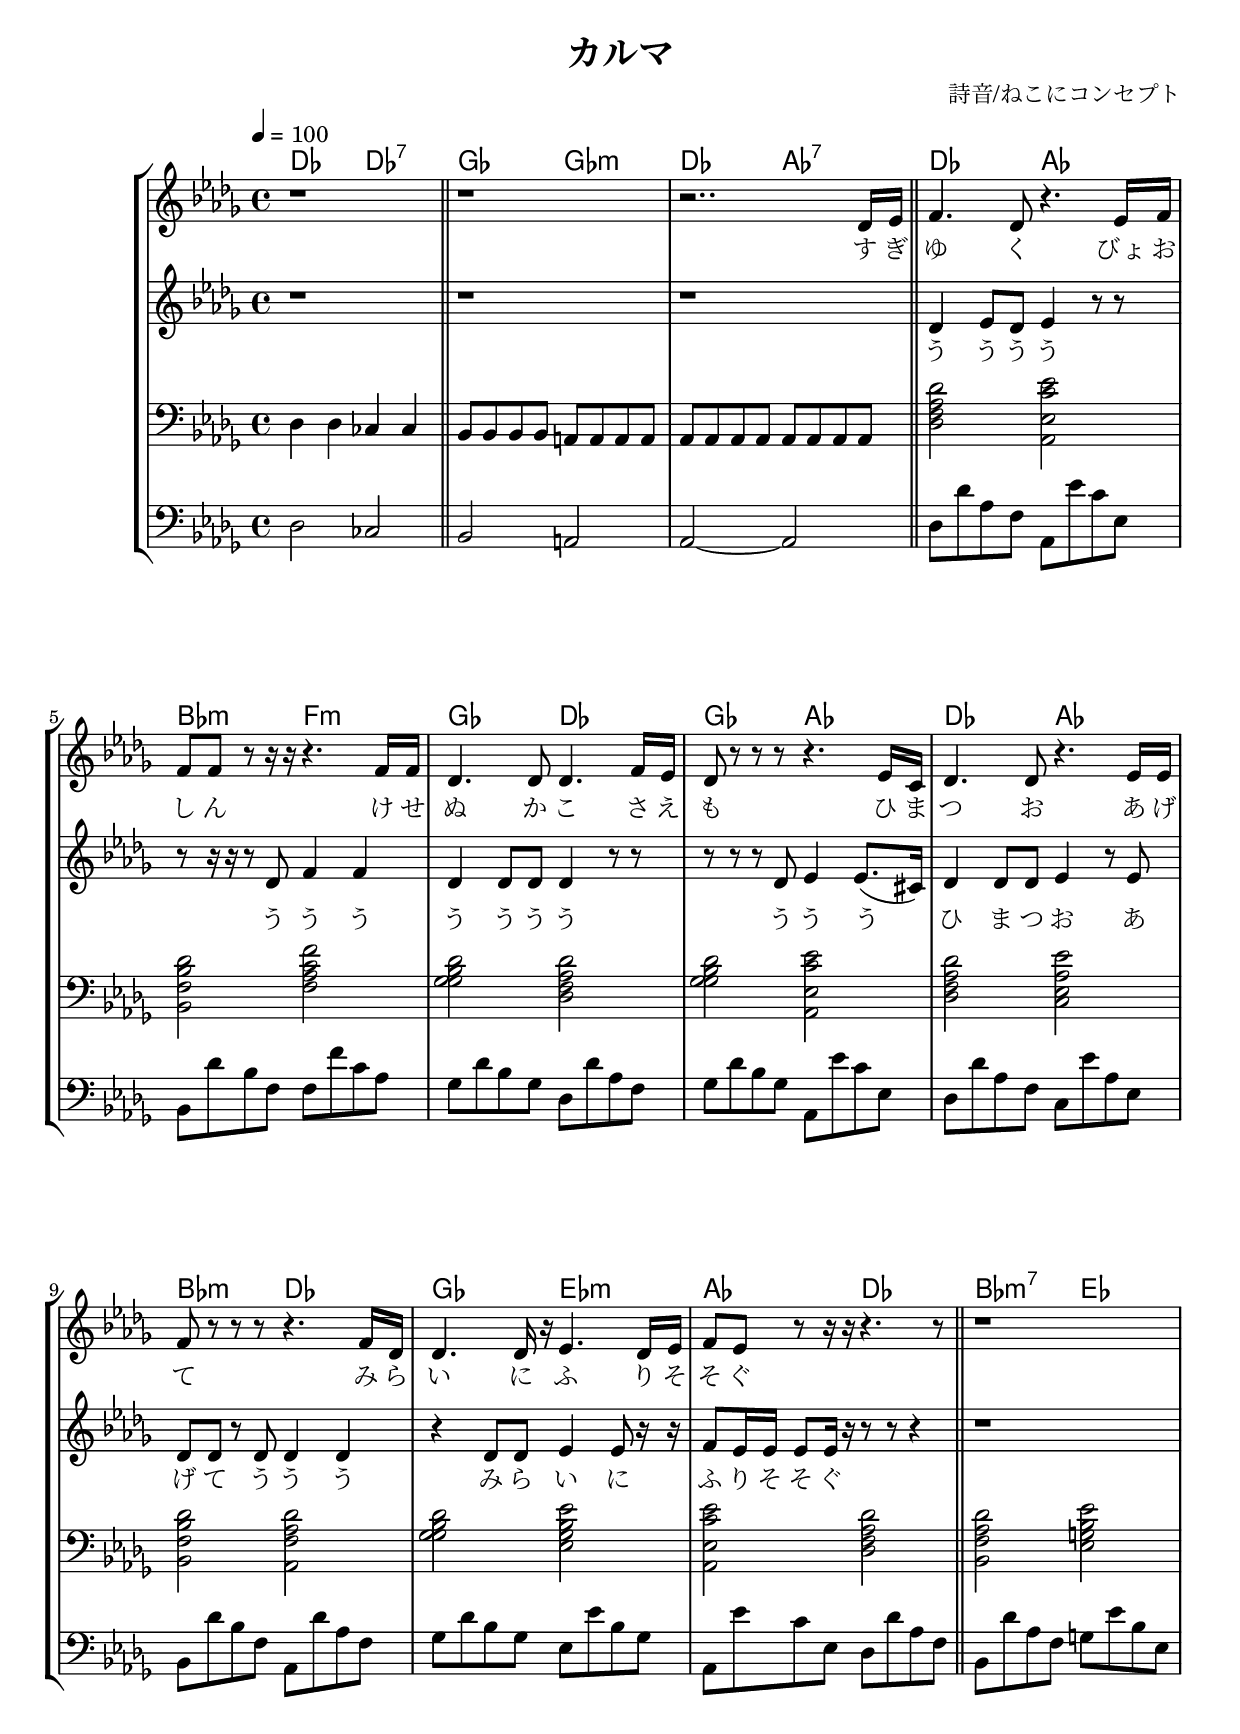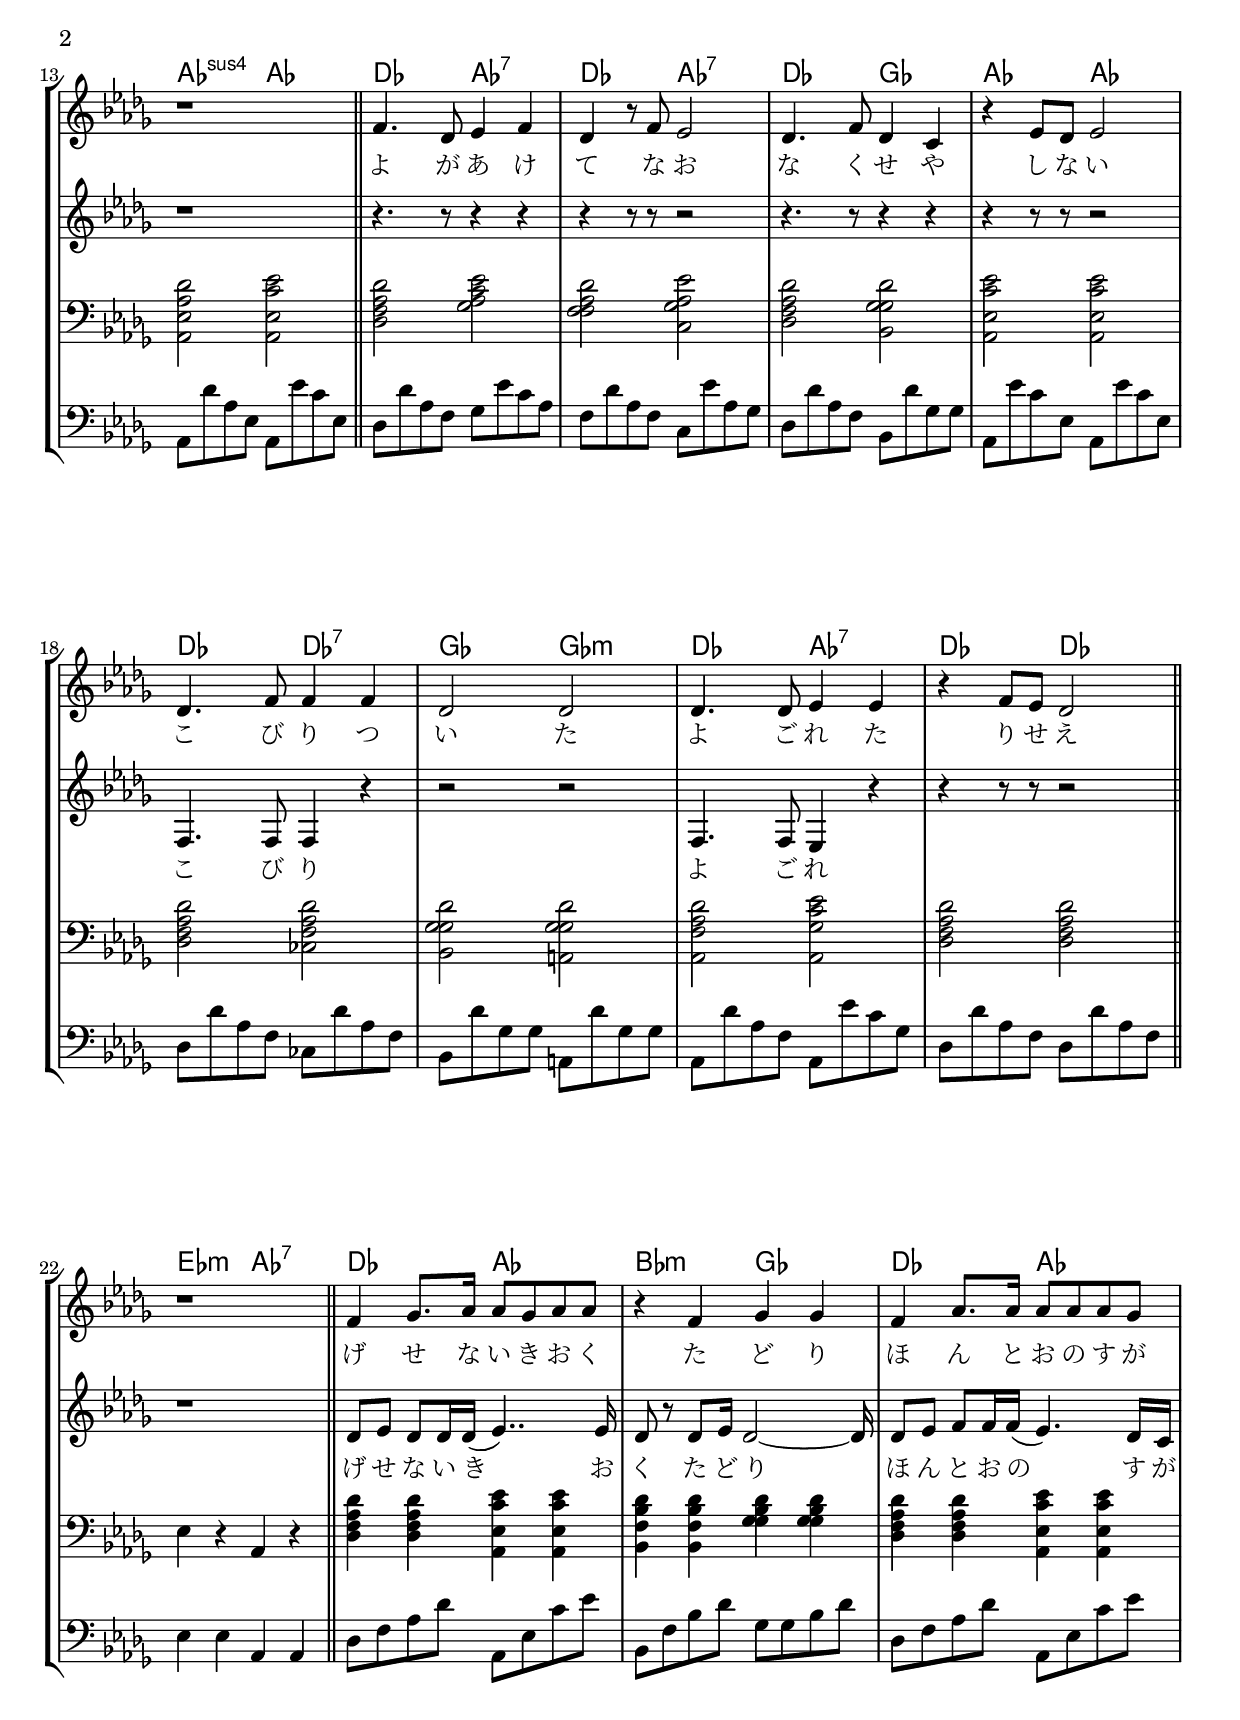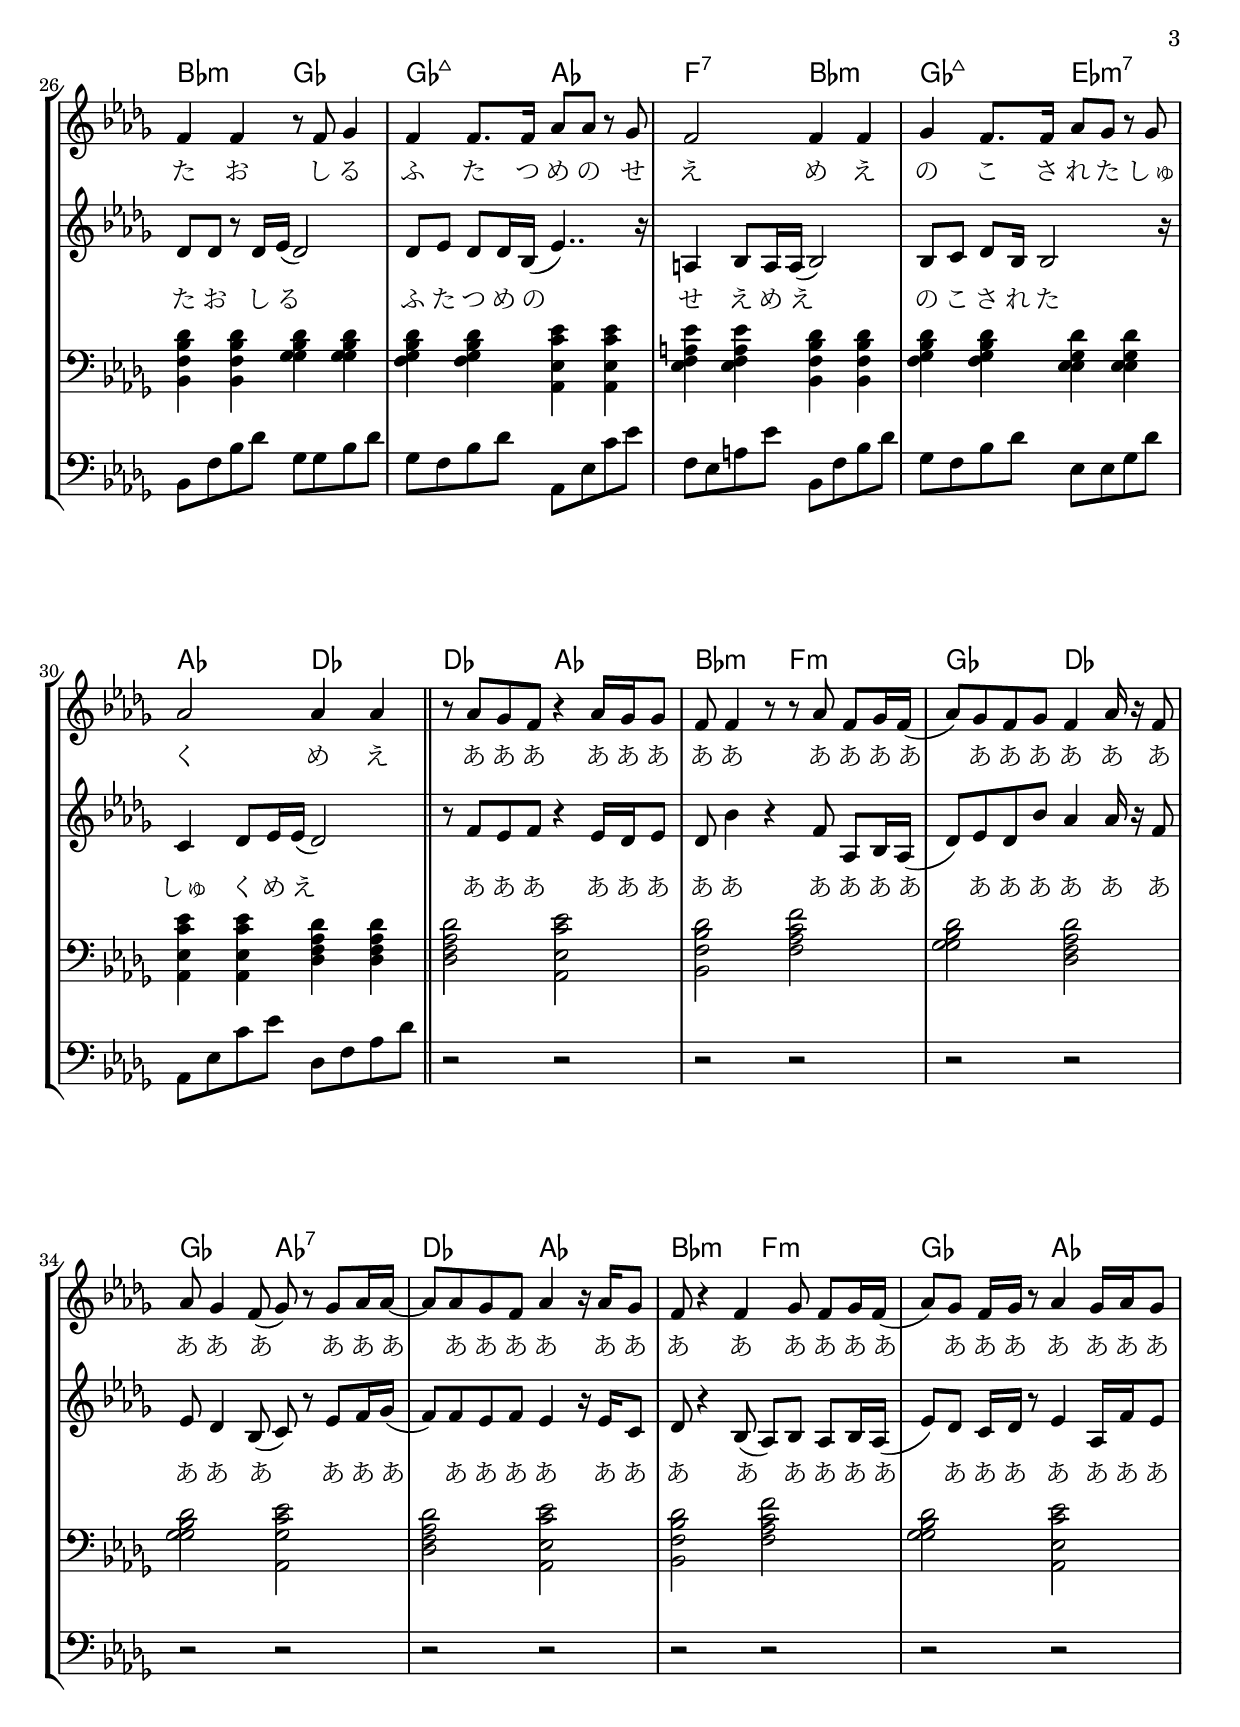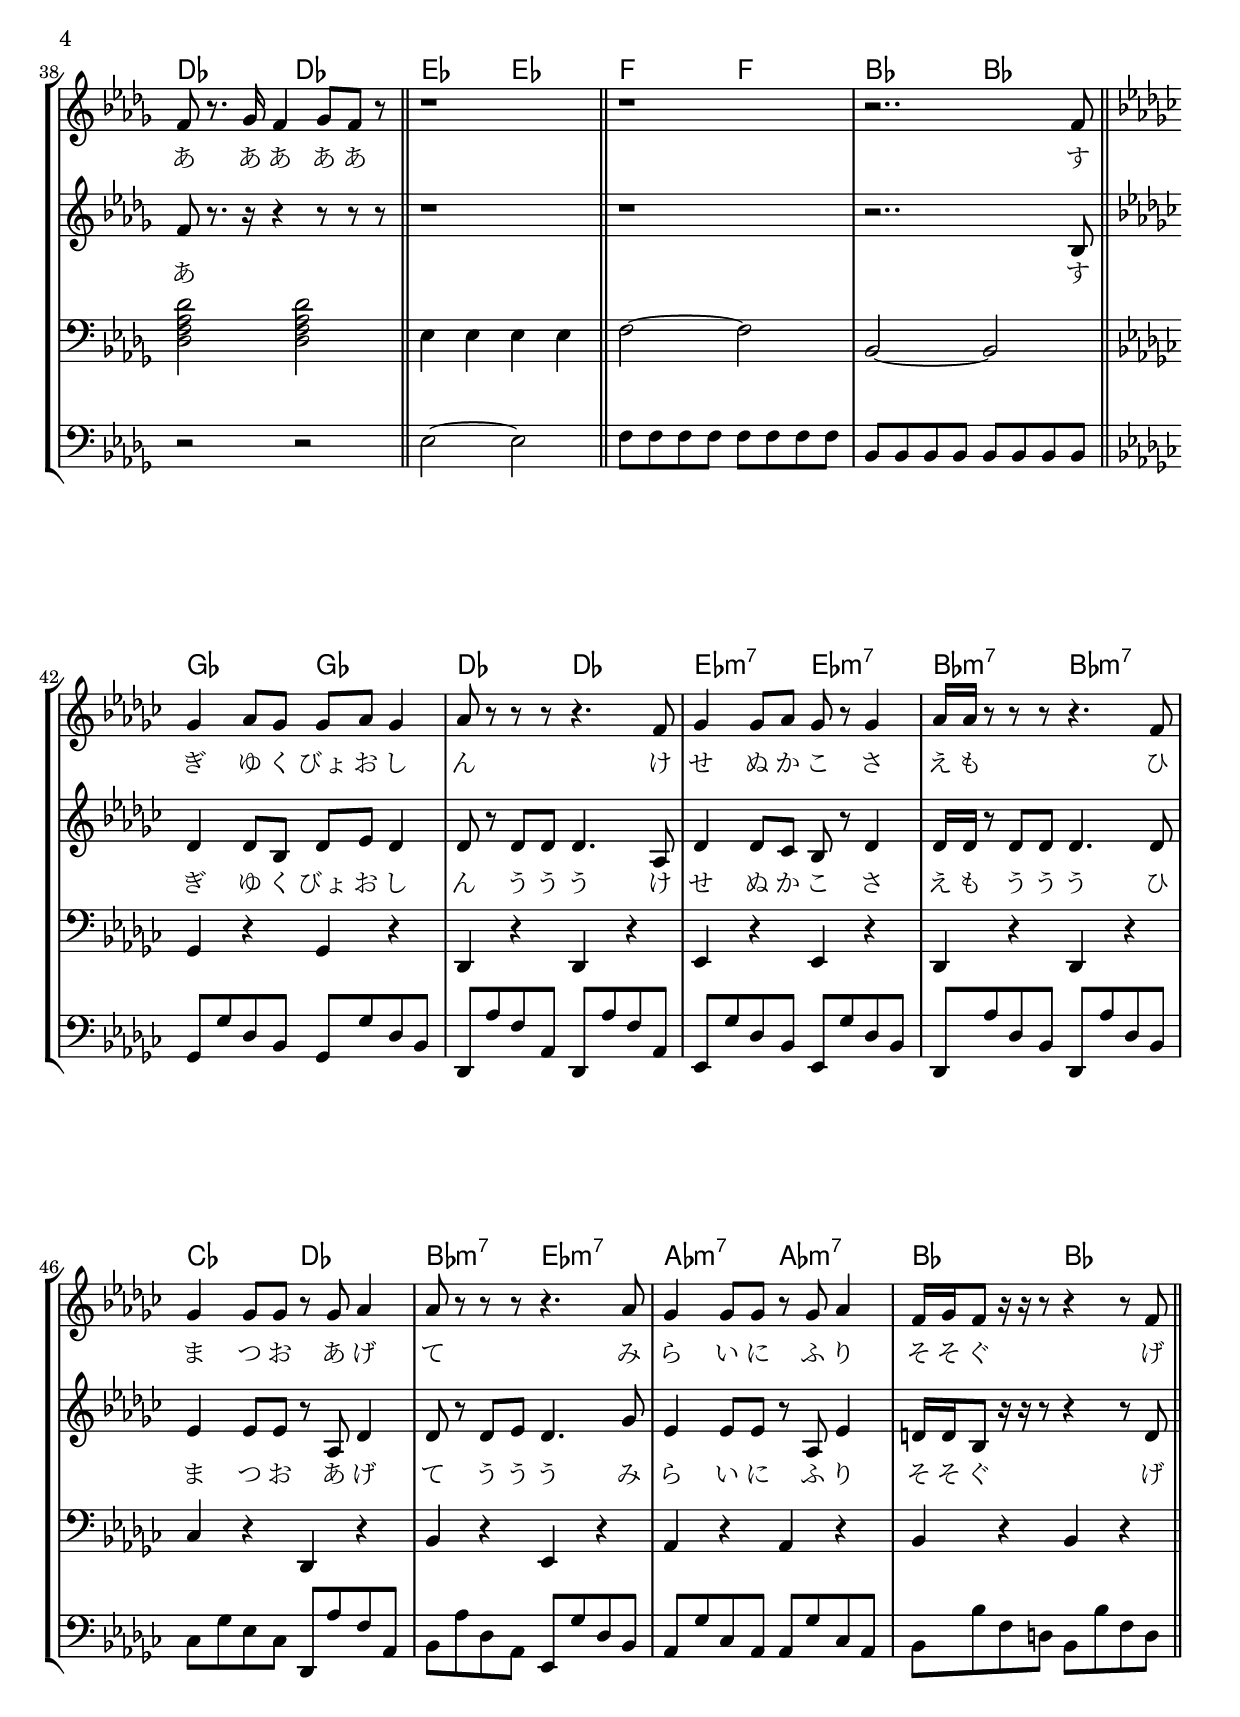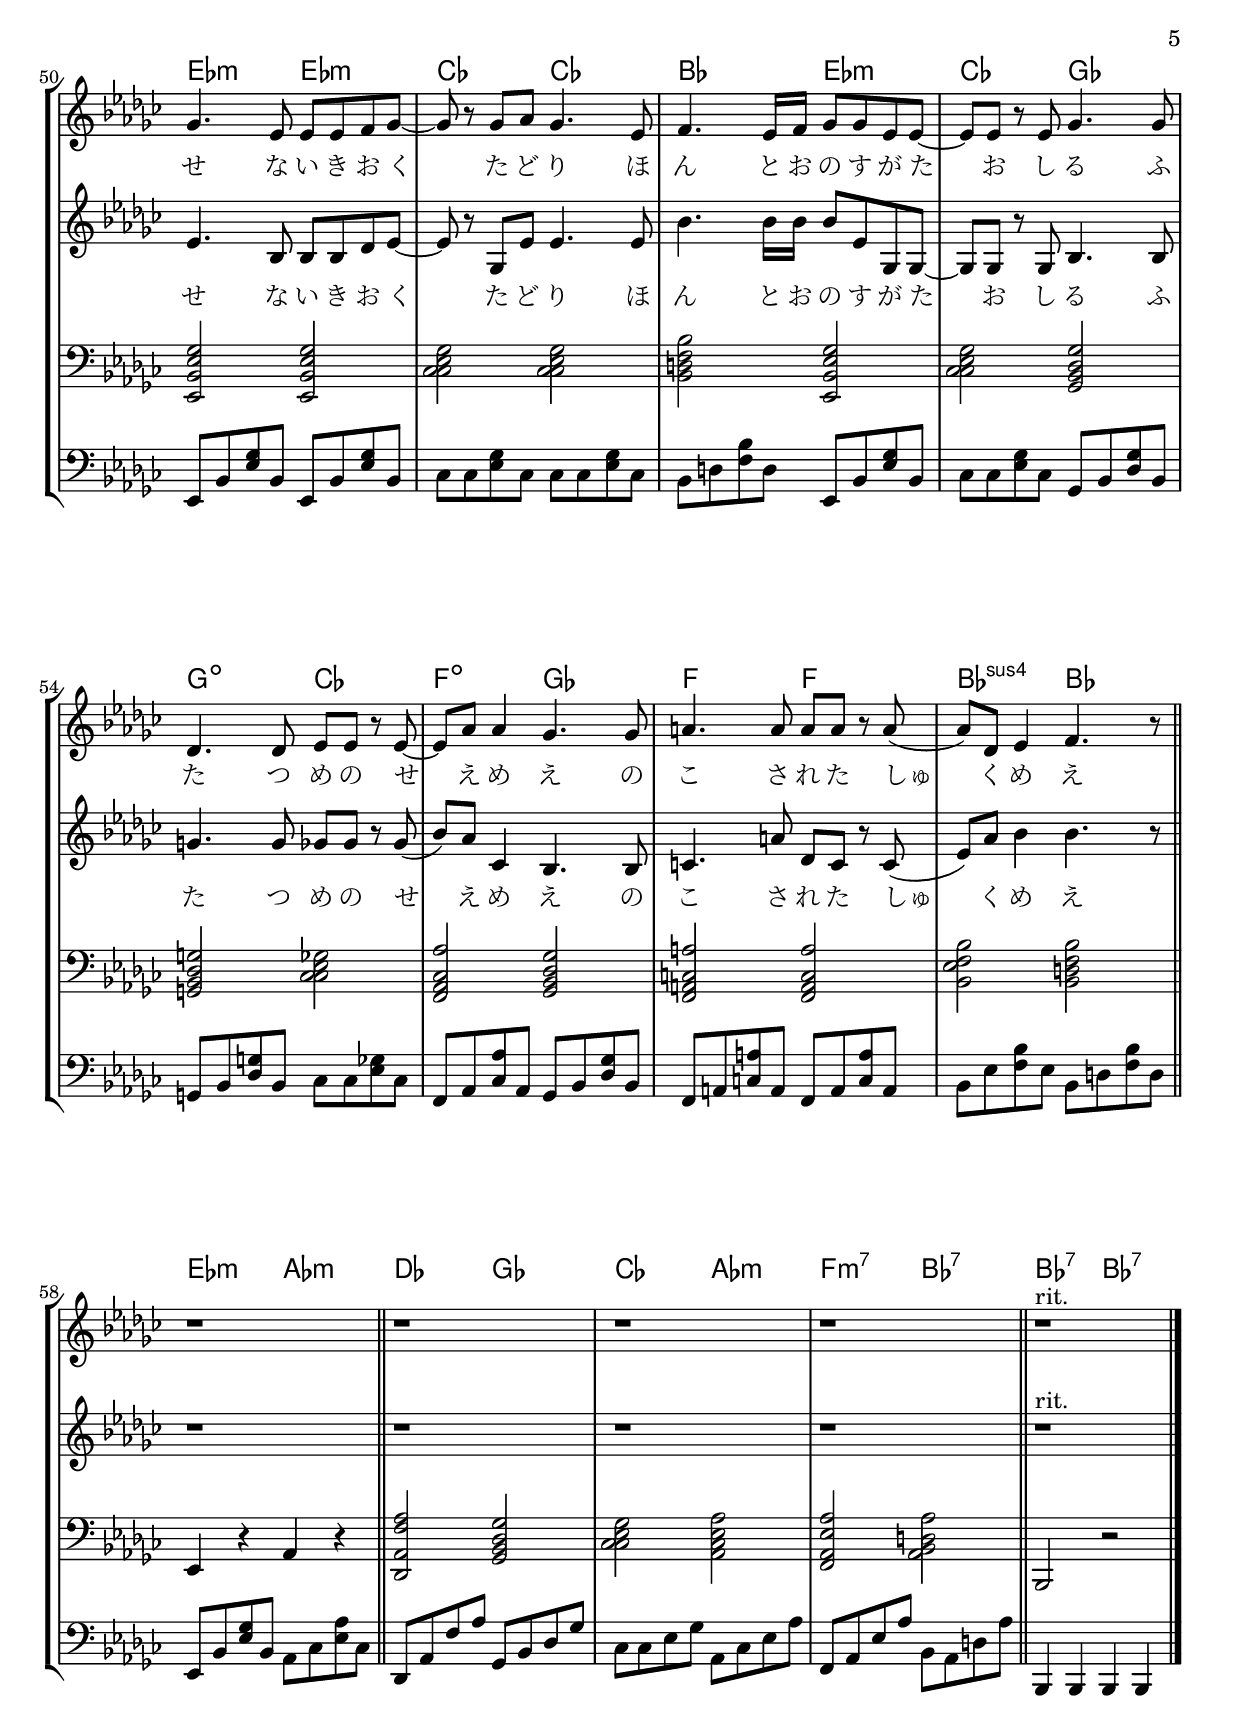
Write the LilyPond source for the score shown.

\version "2.12.1"

\header {
	title = \markup {カルマ}
	composer = \markup \center-column {詩音/ねこにコンセプト}
}

harmony = \chordmode {
	des2 des:7 

	ges ges:m des as:7 

	des as bes:m f:m ges des ges as des as bes:m des ges es:m as des 

	bes:min7 es as:sus4 as 

	des as:7 des as:7 des ges as as des des:7 ges ges:m des as:7 des des 

	es:m as:7 

	des as bes:m ges des as bes:m ges ges:maj7 as f:7 bes:m ges:maj7 es:min7 as des 

	des as bes:m f:m ges des ges as:7 des as bes:m f:m ges as des des 

	es es 

	f f bes bes 

	ges ges des des es:min7 es:min7 bes:min7 bes:min7 ces des bes:min7 es:min7 as:min7 as:min7 bes bes 

	es:m es:m ces ces bes es:m ces ges g:dim ces f:dim ges f f bes:sus4 bes 

	es:m as:m 

	des ges ces as:m f:min7 bes:7 

	bes:7 bes:7 
}

melody = {
	\key des \major
	\tempo 4 = 100
	r1   
	r1 | r2.. 
	\set Staff.midiInstrument = #"fss0.39"
	des'16  es'16 
	f'4.  des'8  r4.  es'16  f'16 
	f'8  f'8  r8  r16  r16  r4.  f'16  f'16 
	des'4.  des'8  des'4.  f'16  es'16 
	des'8  r8  r8  r8  r4.  es'16  c'16 
	des'4.  des'8  r4.  es'16  es'16 
	f'8  r8  r8  r8  r4.  f'16  des'16 
	des'4.  des'16  r16  es'4.  des'16  es'16 
	f'8  es'8  r8  r16  r16  r4.  	r8 	r1 | r1   
	\set Staff.midiInstrument = #"fss0.35"
	f'4.  des'8  es'4  f'4 
	des'4  r8  f'8  es'2 
	des'4.  f'8  des'4  c'4 
	r4  es'8  des'8  es'2 
	des'4.  f'8  f'4  f'4 
	des'2  des'2 
	des'4.  des'8  es'4  es'4 
	r4  f'8  es'8  des'2
	r1   
	\set Staff.midiInstrument = #"fss0.42"
	f'4  ges'8.  as'16  as'8  ges'8  as'8  as'8 
	r4  f'4  ges'4  ges'4 
	f'4  as'8.  as'16  as'8  as'8  as'8  ges'8 
	f'4  f'4  r8  f'8  ges'4 
	f'4  f'8.  f'16  as'8  as'8  r8  ges'8 
	f'2  f'4  f'4 
	ges'4  f'8.  f'16  as'8  ges'8  r8  ges'8 
	as'2  as'4  as'4
	\set Staff.midiInstrument = #"Electric Grand"
	r8 as'8  ges'8  f'8  r4  as'16  ges'16  ges'8 
	f'8  f'4  r8  r8  as'8  f'8  ges'16  f'16 
	(as'8)  ges'8  f'8  ges'8  f'4  as'16  r16  f'8 
	as'8  ges'4  f'8  (ges'8)  r8  ges'8  as'16  as'16~ 
	as'8  as'8  ges'8  f'8  as'4  r16  as'16  ges'8 
	f'8  r4  f'4  ges'8  f'8  ges'16  f'16 
	(as'8)  ges'8  f'16  ges'16  r8  as'4  ges'16  as'16  ges'8 
	f'8  r8.  ges'16  f'4  ges'8  f'8  	r8 	r1   
	r1 | r2.. 
	\set Staff.midiInstrument = #"fss0.37"
	f'8 
		\key ges \major
ges'4  as'8  ges'8  ges'8  as'8  ges'4 
	as'8  r8  r8  r8  r4.  f'8 
	ges'4  ges'8  as'8  ges'8  r8  ges'4 
	as'16  as'16  r8  r8  r8  r4.  f'8 
	ges'4  ges'8  ges'8  r8  ges'8  as'4 
	as'8  r8  r8  r8  r4.  as'8 
	ges'4  ges'8  ges'8  r8  ges'8  as'4 
	f'16  ges'16  f'8  r16  r16  r8  r4  	r8 	\set Staff.midiInstrument = #"Pad 8 (sweep)"
	f'8 
	ges'4.  es'8  es'8  es'8  f'8  ges'8~ 
	ges'8  r8  ges'8  as'8  ges'4.  es'8 
	f'4.  es'16  f'16  ges'8  ges'8  es'8  es'8~ 
	es'8  es'8  r8  es'8  ges'4.  ges'8 
	des'4.  des'8  es'8  es'8  r8  es'8~ 
	es'8  as'8  as'4  ges'4.  ges'8 
	a'4.  a'8  a'8  a'8  r8  a'8 
	(as'8)  des'8  es'4  f'4.  	r8 	r1   
	r1 | r1 | r1   
	r1^"rit." \bar "|."
}

words = \lyricmode {
	
	
	す  ぎ  ゆ  く  びょ  お  し  ん  け  せ  ぬ  か  こ  さ  え  も  ひ  ま  つ  お  あ  げ  て  み  ら  い  に  ふ  り  そ  そ  ぐ  
	
	よ  が  あ  け  て  な  お  な  く  せ  や  し  な  い  こ  び  り  つ  い  た  よ  ご  れ  た  り  せ  え  
	
	げ  せ  な  い  き  お  く  た  ど  り  ほ  ん  と  お  の  す  が  た  お  し  る  ふ  た  つ  め  の  せ  え  め  え  の  こ  さ  れ  た  しゅ  く  め  え  
	あ  あ  あ  あ  あ  あ  あ  あ  あ  あ  あ  あ  あ  あ  あ  あ  あ  あ  あ  あ  あ  あ  あ  あ  あ  あ  あ  あ  あ  あ  あ  あ  あ  あ  あ  あ  あ  あ  あ  あ  あ  あ  あ  あ  あ  あ  あ  あ  
	
	
	す  ぎ  ゆ  く  びょ  お  し  ん  け  せ  ぬ  か  こ  さ  え  も  ひ  ま  つ  お  あ  げ  て  み  ら  い  に  ふ  り  そ  そ  ぐ  
	げ  せ  な  い  き  お  く  た  ど  り  ほ  ん  と  お  の  す  が  た  お  し  る  ふ  た  つ  め  の  せ  え  め  え  の  こ  さ  れ  た  しゅ  く  め  え  
	
	
	
}

secondmelody = {
	\key des \major
	\tempo 4 = 100
	r1   
	r1 | r1   
	\set Staff.midiInstrument = #"fss0.32"
	 des'4  es'8  des'8  es'4  r8  r8 
	r8  r16  r16  r8  des'8  f'4  f'4 
	des'4  des'8  des'8  des'4  r8  r8 
	r8  r8  r8  des'8  es'4  es'8.  (cis'16) 
	des'4  des'8  des'8  es'4  r8  es'8 
	des'8  des'8  r8  des'8  des'4  des'4 
	r4  des'8  des'8  es'4  es'8  r16  r16 
	f'8  es'16  es'16  es'8  es'16  r16  r8  r8  r4
	r1 | r1   
	\set Staff.midiInstrument = #"Lead 5 (charang)"
	r4.  r8  r4  r4 
	r4  r8  r8  r2 
	r4.  r8  r4  r4 
	r4  r8  r8  r2 
	f4.  f8  f4  r4 
	r2  r2 
	f4.  f8  es4  r4 
	r4  r8  r8  r2
	r1   
	\set Staff.midiInstrument = #"fss0.35"
	des'8  es'8  des'8  des'16  des'16  (es'4..)  es'16 
	des'8  r8  des'8  es'16  des'2~des'16 
	des'8  es'8  f'8  f'16  f'16  (es'4.)  des'16  c'16 
	des'8  des'8  r8  des'16  es'16  (des'2) 
	des'8  es'8  des'8  des'16  bes16  (es'4..)  r16 
	a4  bes8  a16  a16  (bes2) 
	bes8  c'8  des'8  bes16  bes2  r16 
	c'4  des'8  es'16  es'16  (des'2)
	\set Staff.midiInstrument = #"Choir Aahs"
	r8 f'8  es'8  f'8  r4  es'16  des'16  es'8 
	des'8  bes'4  r4  f'8  as8  bes16  as16 
	(des'8)  es'8  des'8  bes'8  as'4  as'16  r16  f'8 
	es'8  des'4  bes8  (c'8)  r8  es'8  f'16  ges'16 
	(f'8)  f'8  es'8  f'8  es'4  r16  es'16  c'8 
	des'8  r4  bes8  (as8)  bes8  as8  bes16  as16 
	(es'8)  des'8  c'16  des'16  r8  es'4  as16  f'16  es'8 
	f'8  r8.  r16  r4  r8  r8  	r8 	r1   
	r1 | r2.. 
	\set Staff.midiInstrument = #"fss0.32"
	bes8 
		\key ges \major
des'4  des'8  bes8  des'8  es'8  des'4 
	des'8  r8  des'8  des'8  des'4.  as8 
	des'4  des'8  ces'8  bes8  r8  des'4 
	des'16  des'16  r8  des'8  des'8  des'4.  des'8 
	es'4  es'8  es'8  r8  as8  des'4 
	des'8  r8  des'8  es'8  des'4.  ges'8 
	es'4  es'8  es'8  r8  as8  es'4 
	d'16  d'16  bes8  r16  r16  r8  r4  	r8 	\set Staff.midiInstrument = #"Lead 6 (voice)"
	d'8 
	es'4.  bes8  bes8  bes8  des'8  es'8~ 
	es'8  r8  ges8  es'8  es'4.  es'8 
	bes'4.  bes'16  bes'16  bes'8  es'8  ges8  ges8~ 
	ges8  ges8  r8  ges8  bes4.  bes8 
	g'4.  g'8  ges'8  ges'8  r8  ges'8 
	(bes'8)  as'8  ces'4  bes4.  bes8 
	c'4.  a'8  des'8  c'8  r8  c'8 
	(es'8)  as'8  bes'4  bes'4.  	r8 	r1   
	r1 | r1 | r1   
	r1^"rit." \bar "|."
}

secondwords = \lyricmode {
	
	
	う  う  う  う  う  う  う  う  う  う  う  う  う  う  ひ  ま  つ  お  あ  げ  て  う  う  う  み  ら  い  に  ふ  り  そ  そ  ぐ  
	
	こ  び  り  よ  ご  れ  
	
	げ  せ  な  い  き  お  く  た  ど  り  ほ  ん  と  お  の  す  が  た  お  し  る  ふ  た  つ  め  の  せ  え  め  え  の  こ  さ  れ  た  しゅ  く  め  え  
	あ  あ  あ  あ  あ  あ  あ  あ  あ  あ  あ  あ  あ  あ  あ  あ  あ  あ  あ  あ  あ  あ  あ  あ  あ  あ  あ  あ  あ  あ  あ  あ  あ  あ  あ  あ  あ  あ  あ  あ  あ  あ  あ  あ  
	
	
	す  ぎ  ゆ  く  びょ  お  し  ん  う  う  う  け  せ  ぬ  か  こ  さ  え  も  う  う  う  ひ  ま  つ  お  あ  げ  て  う  う  う  み  ら  い  に  ふ  り  そ  そ  ぐ  
	げ  せ  な  い  き  お  く  た  ど  り  ほ  ん  と  お  の  す  が  た  お  し  る  ふ  た  つ  め  の  せ  え  め  え  の  こ  さ  れ  た  しゅ  く  め  え  
	
	
	
}

tempochange = {
	\tempo 4 = 100
	r1 \bar "||"
	\tempo 4 = 100
	r1 | r1 \bar "||"
	\tempo 4 = 100
	r1 | r1 | r1 | r1 | r1 | r1 | r1 | r1 \bar "||"
	\tempo 4 = 100
	r1 | r1 \bar "||"
	\tempo 4 = 100
	r1 | r1 | r1 | r1 | r1 | r1 | r1 | r1 \bar "||"
	\tempo 4 = 100
	r1 \bar "||"
	\tempo 4 = 100
	r1 | r1 | r1 | r1 | r1 | r1 | r1 | r1 \bar "||"
	\tempo 4 = 100
	r1 | r1 | r1 | r1 | r1 | r1 | r1 | r1 \bar "||"
	\tempo 4 = 100
	r1 \bar "||"
	\tempo 4 = 100
	r1 | r1 \bar "||"
	\tempo 4 = 100
	r1 | r1 | r1 | r1 | r1 | r1 | r1 | r1 \bar "||"
	\tempo 4 = 100
	r1 | r1 | r1 | r1 | r1 | r1 | r1 | r1 \bar "||"
	\tempo 4 = 100
	r1 \bar "||"
	\tempo 4 = 100
	r1 | r1 | r1 \bar "||"
	\tempo 4 = 100
	\tempo 4 = 75 r2 \tempo 4 = 66 r2 \bar "|."
}

mainacc = {
	\clef bass
	\set Staff.midiInstrument = #"Tinkle Bell"
	\key des \major
	\tempo 4 = 100
	des4 des4
	ces4 ces4
	\bar "||"

	\set Staff.midiInstrument = #"Tinkle Bell"
	bes,8 bes,8 bes,8 bes,8
	a,8 a,8 a,8 a,8
	as,8 as,8 as,8 as,8
	as,8 as,8 as,8 as,8
	\bar "||"

	\set Staff.midiInstrument = #"Rock Organ"
	<des f as des'>2
	<as, es c' es'>2
	<bes, f bes des'>2
	<f as c' f'>2
	<ges ges bes des'>2
	<des f as des'>2
	<ges ges bes des'>2
	<as, es c' es'>2
	<des f as des'>2
	<c es as es'>2
	<bes, f bes des'>2
	<as, f as des'>2
	<ges ges bes des'>2
	<es ges bes es'>2
	<as, es c' es'>2
	<des f as des'>2
	\bar "||"

	\set Staff.midiInstrument = #"Rock Organ"
	<bes, f as des'>2
	<g es bes es'>2
	<as, es as des'>2
	<as, es c' es'>2
	\bar "||"

	\set Staff.midiInstrument = #"Rock Organ"
	<des f as des'>2
	<ges as c' es'>2
	<f f as des'>2
	<c ges as es'>2
	<des f as des'>2
	<bes, ges ges des'>2
	<as, es c' es'>2
	<as, es c' es'>2
	<des f as des'>2
	<ces f as des'>2
	<bes, ges ges des'>2
	<a, ges ges des'>2
	<as, f as des'>2
	<as, ges c' es'>2
	<des f as des'>2
	<des f as des'>2
	\bar "||"

	\set Staff.midiInstrument = #"Dulcimer"
	es4 r4
	as,4 r4
	\bar "||"

	\set Staff.midiInstrument = #"Acoustic Guitar (nylon)"
	<des f as des'>4 <des f as des'>4
	<as, es c' es'>4 <as, es c' es'>4
	<bes, f bes des'>4 <bes, f bes des'>4
	<ges ges bes des'>4 <ges ges bes des'>4
	<des f as des'>4 <des f as des'>4
	<as, es c' es'>4 <as, es c' es'>4
	<bes, f bes des'>4 <bes, f bes des'>4
	<ges ges bes des'>4 <ges ges bes des'>4
	<ges f bes des'>4 <ges f bes des'>4
	<as, es c' es'>4 <as, es c' es'>4
	<f es a es'>4 <f es a es'>4
	<bes, f bes des'>4 <bes, f bes des'>4
	<ges f bes des'>4 <ges f bes des'>4
	<es es ges des'>4 <es es ges des'>4
	<as, es c' es'>4 <as, es c' es'>4
	<des f as des'>4 <des f as des'>4
	\bar "||"

	\set Staff.midiInstrument = #"Electric Grand"
	<des f as des'>2
	<as, es c' es'>2
	<bes, f bes des'>2
	<f as c' f'>2
	<ges ges bes des'>2
	<des f as des'>2
	<ges ges bes des'>2
	<as, ges c' es'>2
	<des f as des'>2
	<as, es c' es'>2
	<bes, f bes des'>2
	<f as c' f'>2
	<ges ges bes des'>2
	<as, es c' es'>2
	<des f as des'>2
	<des f as des'>2
	\bar "||"

	\set Staff.midiInstrument = #"Vibraphone"
	es4 es4
	es4 es4
	\bar "||"

	\set Staff.midiInstrument = #"Pad 3 (polysynth)"
	f2
	~f2
	bes,2
	~bes,2
	\bar "||"

	\set Staff.midiInstrument = #"Electric Guitar (jazz)"
	\key ges \major
	ges,4 r4
	ges,4 r4
	des,4 r4
	des,4 r4
	es,4 r4
	es,4 r4
	des,4 r4
	des,4 r4
	ces4 r4
	des,4 r4
	bes,4 r4
	es,4 r4
	as,4 r4
	as,4 r4
	bes,4 r4
	bes,4 r4
	\bar "||"

	\set Staff.midiInstrument = #"Rock Organ"
	<es, bes, es ges>2
	<es, bes, es ges>2
	<ces ces es ges>2
	<ces ces es ges>2
	<bes, d f bes>2
	<es, bes, es ges>2
	<ces ces es ges>2
	<ges, bes, des ges>2
	<g, bes, des g>2
	<ces ces es ges>2
	<f, as, ces as>2
	<ges, bes, des ges>2
	<f, a, c a>2
	<f, a, c a>2
	<bes, es f bes>2
	<bes, d f bes>2
	\bar "||"

	\set Staff.midiInstrument = #"Rock Organ"
	es,4 r4
	as,4 r4
	\bar "||"

	\set Staff.midiInstrument = #"Rock Organ"
	<des, as, f as>2
	<ges, bes, des ges>2
	<ces ces es ges>2
	<as, ces es as>2
	<f, as, es as>2
	<bes, as, d as>2
	\bar "||"

	\set Staff.midiInstrument = #"Electric Grand"
	bes,,2
	r2
	\bar "|."
}

subacc = {
	\clef bass
	\set Staff.midiInstrument = #"Pad 3 (polysynth)"
	\key des \major
	\tempo 4 = 100
	des2
	~ces2
	\bar "||"

	\set Staff.midiInstrument = #"Pad 4 (choir)"
	bes,2
	~a,2
	as,2
	~as,2
	\bar "||"

	\set Staff.midiInstrument = #"Pad 4 (choir)"
	des8 des' as f
	as,8 es' c' es
	bes,8 des' bes f
	f8 f' c' as
	ges8 des' bes ges
	des8 des' as f
	ges8 des' bes ges
	as,8 es' c' es
	des8 des' as f
	c8 es' as es
	bes,8 des' bes f
	as,8 des' as f
	ges8 des' bes ges
	es8 es' bes ges
	as,8 es' c' es
	des8 des' as f
	\bar "||"

	\set Staff.midiInstrument = #"Flute"
	bes,8 des' as f
	g8 es' bes es
	as,8 des' as es
	as,8 es' c' es
	\bar "||"

	\set Staff.midiInstrument = #"Fretless Bass"
	des8 des' as f
	ges8 es' c' as
	f8 des' as f
	c8 es' as ges
	des8 des' as f
	bes,8 des' ges ges
	as,8 es' c' es
	as,8 es' c' es
	des8 des' as f
	ces8 des' as f
	bes,8 des' ges ges
	a,8 des' ges ges
	as,8 des' as f
	as,8 es' c' ges
	des8 des' as f
	des8 des' as f
	\bar "||"

	\set Staff.midiInstrument = #"Sitar"
	es4 es4
	as,4 as,4
	\bar "||"

	\set Staff.midiInstrument = #"Synth Bass 2"
	des8 f8 as8 des'8
	as,8 es8 c'8 es'8
	bes,8 f8 bes8 des'8
	ges8 ges8 bes8 des'8
	des8 f8 as8 des'8
	as,8 es8 c'8 es'8
	bes,8 f8 bes8 des'8
	ges8 ges8 bes8 des'8
	ges8 f8 bes8 des'8
	as,8 es8 c'8 es'8
	f8 es8 a8 es'8
	bes,8 f8 bes8 des'8
	ges8 f8 bes8 des'8
	es8 es8 ges8 des'8
	as,8 es8 c'8 es'8
	des8 f8 as8 des'8
	\bar "||"

	\set Staff.midiInstrument = #"Acoustic grand"
	r2
	r2
	r2
	r2
	r2
	r2
	r2
	r2
	r2
	r2
	r2
	r2
	r2
	r2
	r2
	r2
	\bar "||"

	\set Staff.midiInstrument = #"Blown Bottle"
	es2
	~es2
	\bar "||"

	\set Staff.midiInstrument = #"Marimba"
	f8 f8 f8 f8
	f8 f8 f8 f8
	bes,8 bes,8 bes,8 bes,8
	bes,8 bes,8 bes,8 bes,8
	\bar "||"

	\set Staff.midiInstrument = #"Pad 7 (halo)"
	\key ges \major
	ges,8 ges des bes,
	ges,8 ges des bes,
	des,8 as f as,
	des,8 as f as,
	es,8 ges des bes,
	es,8 ges des bes,
	des,8 as des bes,
	des,8 as des bes,
	ces8 ges es ces
	des,8 as f as,
	bes,8 as des as,
	es,8 ges des bes,
	as,8 ges ces as,
	as,8 ges ces as,
	bes,8 bes f d
	bes,8 bes f d
	\bar "||"

	\set Staff.midiInstrument = #"Lead 6 (voice)"
	es,8 bes, <es ges> bes,
	es,8 bes, <es ges> bes,
	ces8 ces <es ges> ces
	ces8 ces <es ges> ces
	bes,8 d <f bes> d
	es,8 bes, <es ges> bes,
	ces8 ces <es ges> ces
	ges,8 bes, <des ges> bes,
	g,8 bes, <des g> bes,
	ces8 ces <es ges> ces
	f,8 as, <ces as> as,
	ges,8 bes, <des ges> bes,
	f,8 a, <c a> a,
	f,8 a, <c a> a,
	bes,8 es <f bes> es
	bes,8 d <f bes> d
	\bar "||"

	\set Staff.midiInstrument = #"Electric Bass (finger)"
	es,8 bes, <es ges> bes,
	as,8 ces <es as> ces
	\bar "||"

	\set Staff.midiInstrument = #"FX 4 (atmosphere)"
	des,8 as,8 f8 as8
	ges,8 bes,8 des8 ges8
	ces8 ces8 es8 ges8
	as,8 ces8 es8 as8
	f,8 as,8 es8 as8
	bes,8 as,8 d8 as8
	\bar "||"

	\set Staff.midiInstrument = #"Pad 8 (sweep)"
	bes,,4 bes,,4
	bes,,4 bes,,4
	\bar "|."
}

percA = {
	\drummode {
	r1 \bar "||"
	r1 |r1 \bar "||"
	r1  |r1  |r1  |r1  |r1  |r1  |r1  |r2 r8 hho4 hho8  \bar "||"
	r1 |r1 \bar "||"
	cymr4 cymr4 cymr4 cymr4  |cymr4 cymr8 cymr16 cymr16 cymr4 cymr4  |cymr4 cymr4 cymr4 cymr4  |cymr4 cymr2.  |cymr4 cymr4 cymr4 cymr4  |cymr4 cymr8 cymr16 cymr16 cymr4 cymr4  |cymr4 cymr4 cymr4 cymr4  |cymr4 cymr2.  \bar "||"
	cymr8 cymr16 cymr16 cymr8 cymr16 cymr16 cymr8 cymr16 cymr16 cymr8 cymr8  \bar "||"
	r8 cymr16 cymr16 cymr8 cymr16 cymr16 cymr8 cymr16 cymr16 cymr8 cymr8  |cymr8 cymr16 cymr16 cymr8 cymr16 cymr16 cymr8 cymr16 cymr16 cymr8 cymr8  |cymr8 cymr16 cymr16 cymr8 cymr16 cymr16 cymr8 cymr16 cymr16 cymr8 cymr16 cymr16  |cymr8 cymr16 cymr16 cymr8 cymr16 cymr16 cymr8 cymr16 cymr16 cymr8 cymr8  |r8 cymr16 cymr16 cymr8 cymr16 cymr16 cymr8 cymr16 cymr16 cymr8 cymr8  |cymr8 cymr16 cymr16 cymr8 cymr16 cymr16 cymr8 cymr16 cymr16 cymr8 cymr8  |cymr8 cymr16 cymr16 cymr8 cymr16 cymr16 cymr8 cymr16 cymr16 cymr8 cymr16 cymr16  |cymr8 cymr16 cymr16 cymr8 cymr16 cymr16 cymr8 cymr16 cymr16 cymr8 cymr8  \bar "||"
	r1 |r1 |r1 |r1 |r1 |r1 |r1 |r1 \bar "||"
	r1 \bar "||"
	r1 |r1 \bar "||"
	r1  |r2. hho4  |r1  |r2. hho4  |r1  |r2. hho4  |r1  |r2. hho4  \bar "||"
	r2 hho2  |r2 hho2  |r2 hho2  |r2 hho2  |r2 hho2  |r2 hho2  |r2 hho2  |r2 hho2  \bar "||"
	r2 r8 hho4 hho8  \bar "||"
	cymr4 cymr4 cymr4 cymr4  |cymr4 cymr8 cymr16 cymr16 cymr4 cymr4  |cymr4 cymr4 cymr4 cymr4  \bar "||"
	r2 r8 hho4 hho8  \bar "|."
	}
}

percB = {
	\drummode {
	r1 \bar "||"
	r1 |r1 \bar "||"
	r4. hhp2 hhp8  |r4. hhp2 hhp8  |r4. hhp2 hhp8  |r4. hhp2 hhp8  |r4. hhp2 hhp8  |r4. hhp2 hhp8  |r4. hhp2 hhp8  |hhp4 hhp4 hhp4 hhp4  \bar "||"
	r1 |r1 \bar "||"
	r2 sn2  |r2 sn2  |r2 sn2  |r8 sn8 sn2.  |r2 sn2  |r2 sn2  |r2 sn2  |r8 sn8 sn2.  \bar "||"
	r4 sn2 sn8 sn16 sn16  \bar "||"
	r4 sn2 sn4  |r4 sn8 sn4. sn4  |r4 sn2 sn4  |r4 sn8 sn4. sn4  |r4 sn2 sn4  |r4 sn8 sn4. sn4  |r4 sn2 sn4  |r4 sn2 sn8 sn16 sn16  \bar "||"
	r1 |r1 |r1 |r1 |r1 |r1 |r1 |r1 \bar "||"
	r1 \bar "||"
	r1 |r1 \bar "||"
	r16 hhp16 hhp8 hhp16 hhp8 hhp2 r16  |r16 hhp16 hhp8 hhp16 hhp8 hhp2 r16  |r16 hhp16 hhp8 hhp16 hhp8 hhp2 r16  |r16 hhp16 hhp8 hhp16 hhp8 hhp2 r16  |r16 hhp16 hhp8 hhp16 hhp8 hhp2 r16  |r16 hhp16 hhp8 hhp16 hhp8 hhp2 r16  |r16 hhp16 hhp8 hhp16 hhp8 hhp2 r16  |r16 hhp16 hhp8 hhp16 hhp8 hhp2 hhp16  \bar "||"
	r8 hh16 hh16 hh8 hh16 hh8. hh16 hh16 hh8 hh16 hh16  |hh8 hh16 hh16 hh8 hh16 hh8. hh16 hh16 hh8 hh8  |hh8 hh16 hh16 hh8 hh16 hh8. hh16 hh16 hh8 hh16 hh16  |hh8 hh16 hh16 hh8 hh16 hh8. hh16 hh16 hh8 hh8  |r8 hh16 hh16 hh8 hh16 hh8. hh16 hh16 hh8 hh16 hh16  |hh8 hh16 hh16 hh8 hh16 hh8. hh16 hh16 hh8 hh8  |hh8 hh16 hh16 hh8 hh16 hh8. hh16 hh16 hh8 hh16 hh16  |hh8 hh16 hh16 hh8 hh16 hh8 hh4. r16  \bar "||"
	hhp4 hhp4 hhp4 hhp4  \bar "||"
	r2 sn2  |r2 sn2  |r2 sn2  \bar "||"
	hhp4 hhp4 hhp4 hhp4  \bar "|."
	}
}

percC = {
	\drummode {
	r1 \bar "||"
	r1 |r1 \bar "||"
	hh4 hh4 hh4 hh4  |hh4 hh4 hh4 hh4  |hh4 hh4 hh4 hh4  |hh4 hh4 hh4 hh4  |hh4 hh4 hh4 hh4  |hh4 hh4 hh4 hh4  |hh4 hh4 hh4 hh4  |r4. hh2 r8  \bar "||"
	r1 |r1 \bar "||"
	bd2. r8 bd8  |bd2. r8 bd8  |bd2. r8 bd8  |bd4. bd8 bd4. bd8  |bd2. r8 bd8  |bd2. r8 bd8  |bd2. r8 bd8  |bd2 r8 bd4.  \bar "||"
	bd8. bd16 bd8. bd16 bd8. bd16 bd8. bd16  \bar "||"
	bd8. bd16 bd8. bd16 bd8. bd16 bd8. bd16  |bd8. bd16 bd8. bd16 bd8. bd16 bd4  |bd8. bd16 bd8. bd16 bd8. bd16 bd8. bd16  |bd8. bd16 bd8. bd16 bd8. bd16 bd4  |bd8. bd16 bd8. bd16 bd8. bd16 bd8. bd16  |bd8. bd16 bd8. bd16 bd8. bd16 bd4  |bd8. bd16 bd8. bd16 bd8. bd16 bd8. bd16  |bd8. bd16 bd8. bd16 bd8. bd16 bd8. bd16  \bar "||"
	r1 |r1 |r1 |r1 |r1 |r1 |r1 |r1 \bar "||"
	r1 \bar "||"
	r1 |r1 \bar "||"
	hh8. hh8. hh2 r8  |hh8. hh8. hh2 hh8  |hh8. hh8. hh2 r8  |hh8. hh8. hh2 hh8  |hh8. hh8. hh2 r8  |hh8. hh8. hh2 hh8  |hh8. hh8. hh2 r8  |hh8. hh8. hh4 hh4 hh8  \bar "||"
	r4 sn2 sn4  |r4 sn2 sn4  |r4 sn2 sn4  |r4 sn2 sn4  |r4 sn2 sn4  |r4 sn2 sn4  |r4 sn2 sn4  |r4 sn4. sn16 sn8 sn16 sn16 sn16  \bar "||"
	r4. hh2 r8  \bar "||"
	bd2. r8 bd8  |bd2. r8 bd8  |bd2 r8 bd4.  \bar "||"
	r4. hh2 r8  \bar "|."
	}
}

percD = {
	\drummode {
	r1 \bar "||"
	r1 |r1 \bar "||"
	bd2. r8 bd8  |bd8. bd8. bd2 bd8  |bd2. r8 bd8  |bd8. bd8. bd2 bd8  |bd2. r8 bd8  |bd8. bd8. bd2 bd8  |bd2. r8 bd8  |bd8. bd4. r16 bd4 bd8  \bar "||"
	r1 |r1 \bar "||"
	r1 |r1 |r1 |r2 r8 tommh8 tommh4  |r1 |r1 |r1 |r8. tommh8. tommh2 r8  \bar "||"
	r4. tommh2 r8  \bar "||"
	r1  |r2 r16 tommh4. r16  |r1  |r2 r16 tommh4. r16  |r1  |r2 r16 tommh4. r16  |r1  |r4. tommh2 r8  \bar "||"
	r1 |r1 |r1 |r1 |r1 |r1 |r1 |r1 \bar "||"
	r1 \bar "||"
	r1 |r1 \bar "||"
	r2 ss2  |r2 ss2  |r2 ss2  |r2 ss2  |r2 ss2  |r2 ss2  |r2 ss2  |r2 ss2  \bar "||"
	bd8 bd4 bd4 r16 bd8. bd8  |bd8 bd4 bd4 r16 bd8. bd8  |bd8 bd4 bd4 r16 bd8. bd8  |bd8 bd4 bd4 r16 bd8. bd8  |bd8 bd4 bd4 r16 bd8. bd8  |bd8 bd4 bd4 r16 bd8. bd8  |bd8 bd4 bd4 r16 bd8. bd8  |bd4. bd8. bd4. r16  \bar "||"
	bd8. bd4. r16 bd4 bd8  \bar "||"
	r1 |r1 |r8. tommh8. tommh2 r8  \bar "||"
	bd8. bd4. r16 bd4 bd8  \bar "|."
	}
}

percE = {
	\drummode {
	r1 \bar "||"
	r1 |r1 \bar "||"
	r1 | r1 | r1 | r1 | r1 | r1 | r1 | r1 \bar "||"
	r1 |r1 \bar "||"
	r1 |r1 |r1 |r2. r8 toml8  |r1 |r1 |r1 |r2. toml8 toml8  \bar "||"
	r2 r16 toml4. r16  \bar "||"
	r1  |r2. r8 toml8  |r1  |r2. r8 toml8  |r1  |r2. r8 toml8  |r1  |r2 r16 toml4. r16  \bar "||"
	r1 |r1 |r1 |r1 |r1 |r1 |r1 |r1 \bar "||"
	r1 \bar "||"
	r1 |r1 \bar "||"
	bd2 r8 bd4 bd8  |bd4. bd4 bd4 bd8  |bd2 r8 bd4 bd8  |bd4. bd4 bd4 bd8  |bd2 r8 bd4 bd8  |bd4. bd4 bd4 bd8  |bd2 r8 bd4 bd8  |bd4. bd4 bd4.  \bar "||"
	cymc1  |r1 |r1 |r1 |cymc1  |r1 |r1 |r2. cymc4  \bar "||"
	r1 \bar "||"
	r1 |r1 |r2. toml8 toml8  \bar "||"
	r1 \bar "|."
	}
}

percF = {
	\drummode {
	r1 \bar "||"
	r1 | r1 \bar "||"
	r1 | r1 | r1 | r1 | r1 | r1 | r1 | r1 \bar "||"
	r1 | r1 \bar "||"
	r1 |r1 |r1 |r1 |r1 |r1 |r1 |hho1  \bar "||"
	cymc1  \bar "||"
	cymc1  |r1 |r1 |r1 |cymc1  |r1 |r1 |r1 \bar "||"
	r1 | r1 | r1 | r1 | r1 | r1 | r1 | r1 \bar "||"
	r1 \bar "||"
	r1 | r1 \bar "||"
	r1 | r1 | r1 | r1 | r1 | r1 | r1 | r1 \bar "||"
	r1 | r1 | r1 | r1 | r1 | r1 | r1 | r1 \bar "||"
	r1 \bar "||"
	r1 |r1 |hho1  \bar "||"
	r1 \bar "|."
	}
}

\score {
	<<
		\new StaffGroup <<
			\new ChordNames {\harmony}
			\new Voice = "melody" {\melody}
			\new Lyrics \lyricsto "melody" \words
			\new Voice = "secondmelody" {\secondmelody}
			\new Lyrics \lyricsto "secondmelody" \secondwords
			\new Staff = "mainacc" {\mainacc}
			\new Staff = "subacc" {\subacc}
		>>
	>>
	\layout { }
}
